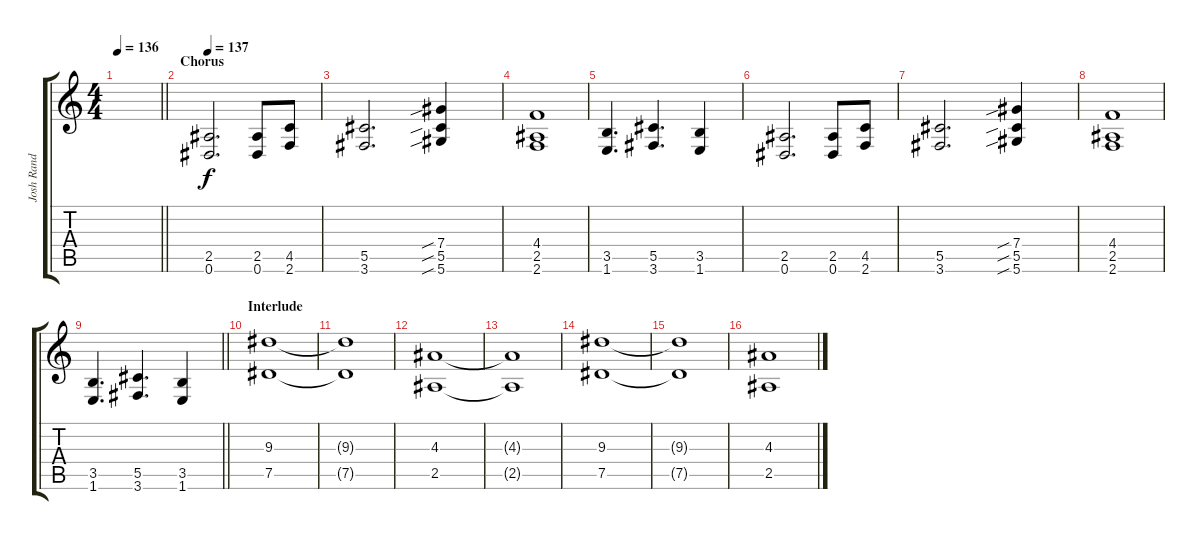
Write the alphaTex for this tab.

\track ("Josh Rand (Rythm Guitar)" "Josh Rand ") {instrument distortionguitar}
\staff {score tabs}
\tuning (Eb4 Bb3 Gb3 Db3 Ab2 Eb2) {hide}
\ts (4 4)
\tempo 136
\clef g2
\barLineRight lightlight
\ks c
|
\section ("" "Chorus")
\tempo 137
(2.5 0.6).2{d} (2.5 0.6).8 (4.5 2.6).8 |
(5.5 3.6).2{d} (7.4{sib} 5.5{sib} 5.6{sib}).4 |
(4.4 2.5 2.6).1 |
(3.5 1.6).4{d} (5.5 3.6).4{d} (3.5 1.6).4 |
(2.5 0.6).2{d} (2.5 0.6).8 (4.5 2.6).8 |
(5.5 3.6).2{d} (7.4{sib} 5.5{sib} 5.6{sib}).4 |
(4.4 2.5 2.6).1 |
\barLineRight lightlight
(3.5 1.6).4{d} (5.5 3.6).4{d} (3.5 1.6).4 |
\section ("" "Interlude")
(9.3 7.5).1 |
(9.3{t} 7.5{t}).1 |
(4.3 2.5).1 |
(4.3{t} 2.5{t}).1 |
(9.3 7.5).1 |
(9.3{t} 7.5{t}).1 |
(4.3 2.5).1
